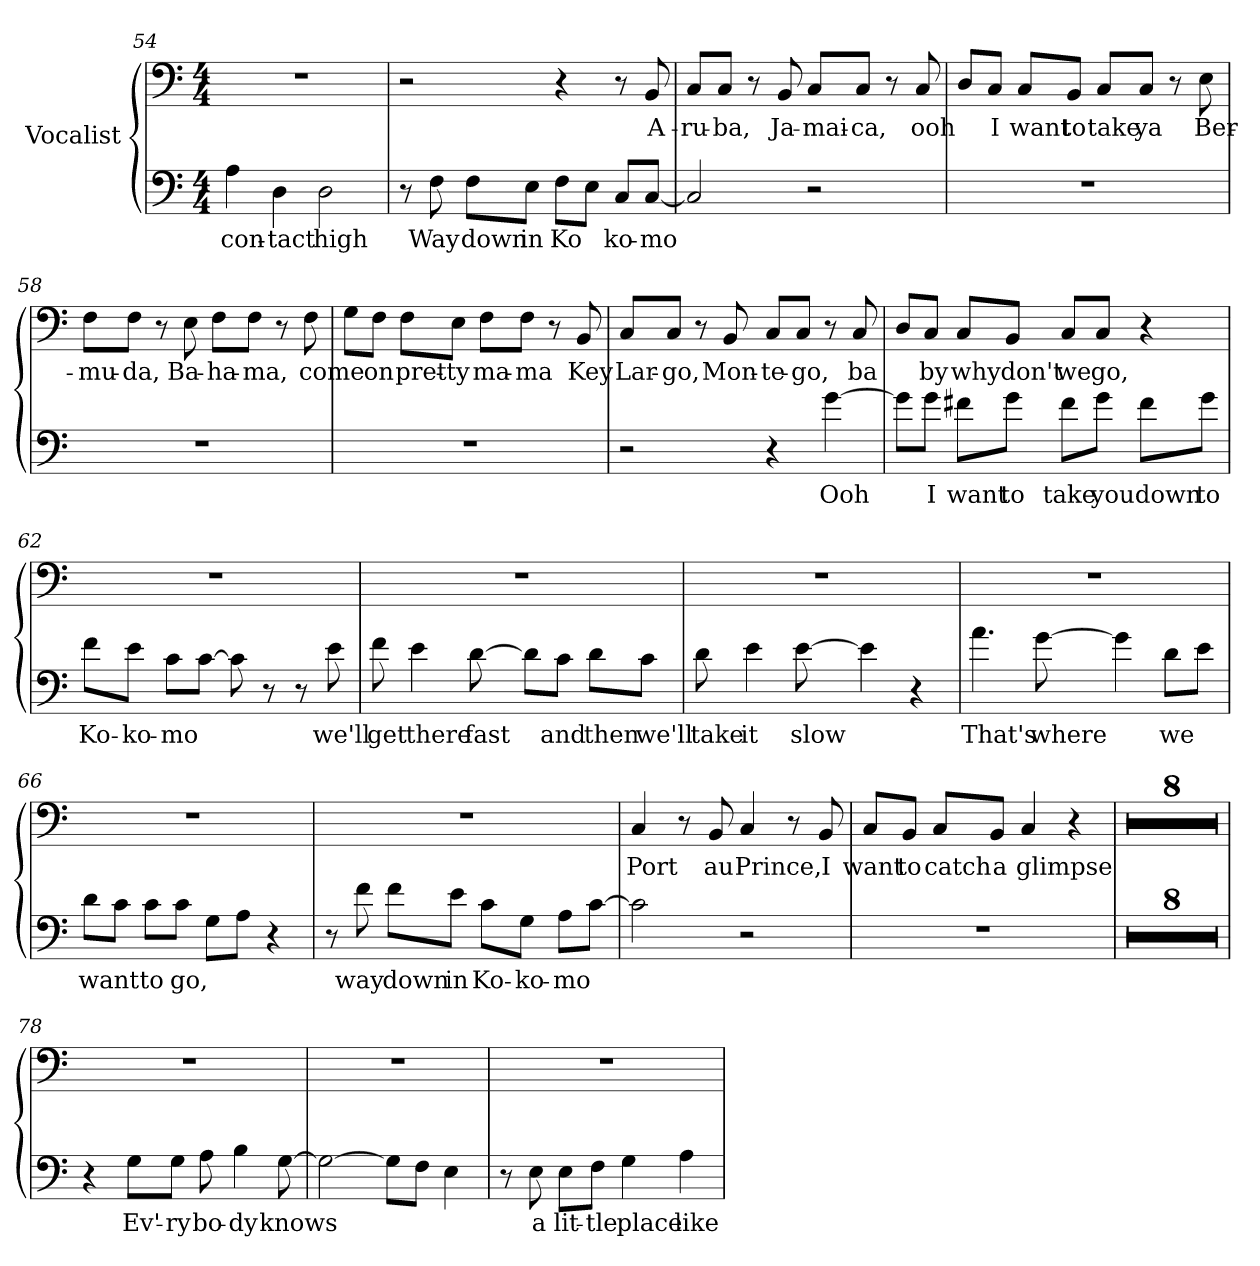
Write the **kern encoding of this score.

**kern	**text	**kern	**text
*part1	*part1	*part1	*part1
*staff2	*staff2	*staff1	*staff1
*I"Vocalist	*	*	*
*clefF4	*	*clefF4	*
*M4/4	*	*M4/4	*
=54	=54	=54	=54
4A	con-	1r	.
4D	-tact	.	.
2D	high	.	.
=55	=55	=55	=55
8r	.	2r	.
8F	Way	.	.
8F\L	down	.	.
8E\J	in	.	.
8F\L	Ko	4r	.
8E\J	_	.	.
8C/L	ko-	8r	.
[8C/J	-mo	8BB	A-
=56	=56	=56	=56
2C]	_	8C/L	-ru-
.	.	8C/J	-ba,
.	.	8r	.
.	.	8BB	Ja-
2r	.	8C/L	-mai-
.	.	8C/J	-ca,
.	.	8r	.
.	.	8C	ooh
=57	=57	=57	=57
1r	.	8D/L	_
.	.	8C/J	I
.	.	8C/L	want
.	.	8BB/J	to
.	.	8C/L	take
.	.	8C/J	ya
.	.	8r	.
.	.	8E	Ber-
=58	=58	=58	=58
1r	.	8F\L	-mu-
.	.	8F\J	-da,
.	.	8r	.
.	.	8E	Ba-
.	.	8F\L	-ha-
.	.	8F\J	-ma,
.	.	8r	.
.	.	8F	come
=59	=59	=59	=59
1r	.	8G\L	_
.	.	8F\J	on
.	.	8F\L	pret-
.	.	8E\J	-ty
.	.	8F\L	ma-
.	.	8F\J	-ma
.	.	8r	.
.	.	8BB	Key
=60	=60	=60	=60
2r	.	8C/L	Lar-
.	.	8C/J	-go,
.	.	8r	.
.	.	8BB	Mon-
4r	.	8C/L	-te-
.	.	8C/J	-go,
[4g	Ooh	8r	.
.	.	8C	ba-
=61	=61	=61	=61
8g\L]	_	8D/L	_
8g\J	I	8C/J	-by
8f#X\L	want	8C/L	why
8g\J	to	8BB/J	don't
8f#\L	take	8C/L	we
8g\J	you	8C/J	go,
8f#\L	down	4r	.
8g\J	to	.	.
=62	=62	=62	=62
8f\L	Ko-	1r	.
8e\J	-ko-	.	.
8c\L	-mo	.	.
[8c\J	_	.	.
8c]	_	.	.
8r	.	.	.
8r	.	.	.
8e	we'll	.	.
=63	=63	=63	=63
8f	get	1r	.
4e	there	.	.
[8d	fast	.	.
8d\L]	_	.	.
8c\J	and	.	.
8d\L	then	.	.
8c\J	we'll	.	.
=64	=64	=64	=64
8d	take	1r	.
4e	it	.	.
[8e	slow	.	.
4e]	_	.	.
4r	.	.	.
=65	=65	=65	=65
4.a	That's	1r	.
[8g	where	.	.
4g]	_	.	.
8d\L	we	.	.
8e\J	_	.	.
=66	=66	=66	=66
8d\L	want	1r	.
8c\J	_	.	.
8c\L	to	.	.
8c\J	go,	.	.
8G\L	_	.	.
8A\J	_	.	.
4r	.	.	.
=67	=67	=67	=67
8r	.	1r	.
8f	way	.	.
8f\L	down	.	.
8e\J	in	.	.
8c\L	Ko-	.	.
8G\J	-ko-	.	.
8A\L	-mo	.	.
[8c\J	_	.	.
=68	=68	=68	=68
2c]	_	4C	Port
.	.	8r	.
.	.	8BB	au
2r	.	4C	Prince,
.	.	8r	.
.	.	8BB	I
=69	=69	=69	=69
1r	.	8C/L	want
.	.	8BB/J	to
.	.	8C/L	catch
.	.	8BB/J	a
.	.	4C	glimpse
.	.	4r	.
=70	=70	=70	=70
1r	.	1r	.
=71	=71	=71	=71
1r	.	1r	.
=72	=72	=72	=72
1r	.	1r	.
=73	=73	=73	=73
1r	.	1r	.
=74	=74	=74	=74
1r	.	1r	.
=75	=75	=75	=75
1r	.	1r	.
=76	=76	=76	=76
1r	.	1r	.
=77	=77	=77	=77
1r	.	1r	.
=78	=78	=78	=78
4r	.	1r	.
8G\L	Ev'-	.	.
8G\J	-ry	.	.
8A	bo-	.	.
4B	-dy	.	.
[8G	knows	.	.
=79	=79	=79	=79
2G_	_	1r	.
8G\L]	_	.	.
8F\J	_	.	.
4E	_	.	.
=80	=80	=80	=80
8r	.	1r	.
8E	a	.	.
8E\L	lit-	.	.
8F\J	-tle	.	.
4G	place	.	.
4A	like	.	.
=	=	=	=
*-	*-	*-	*-
